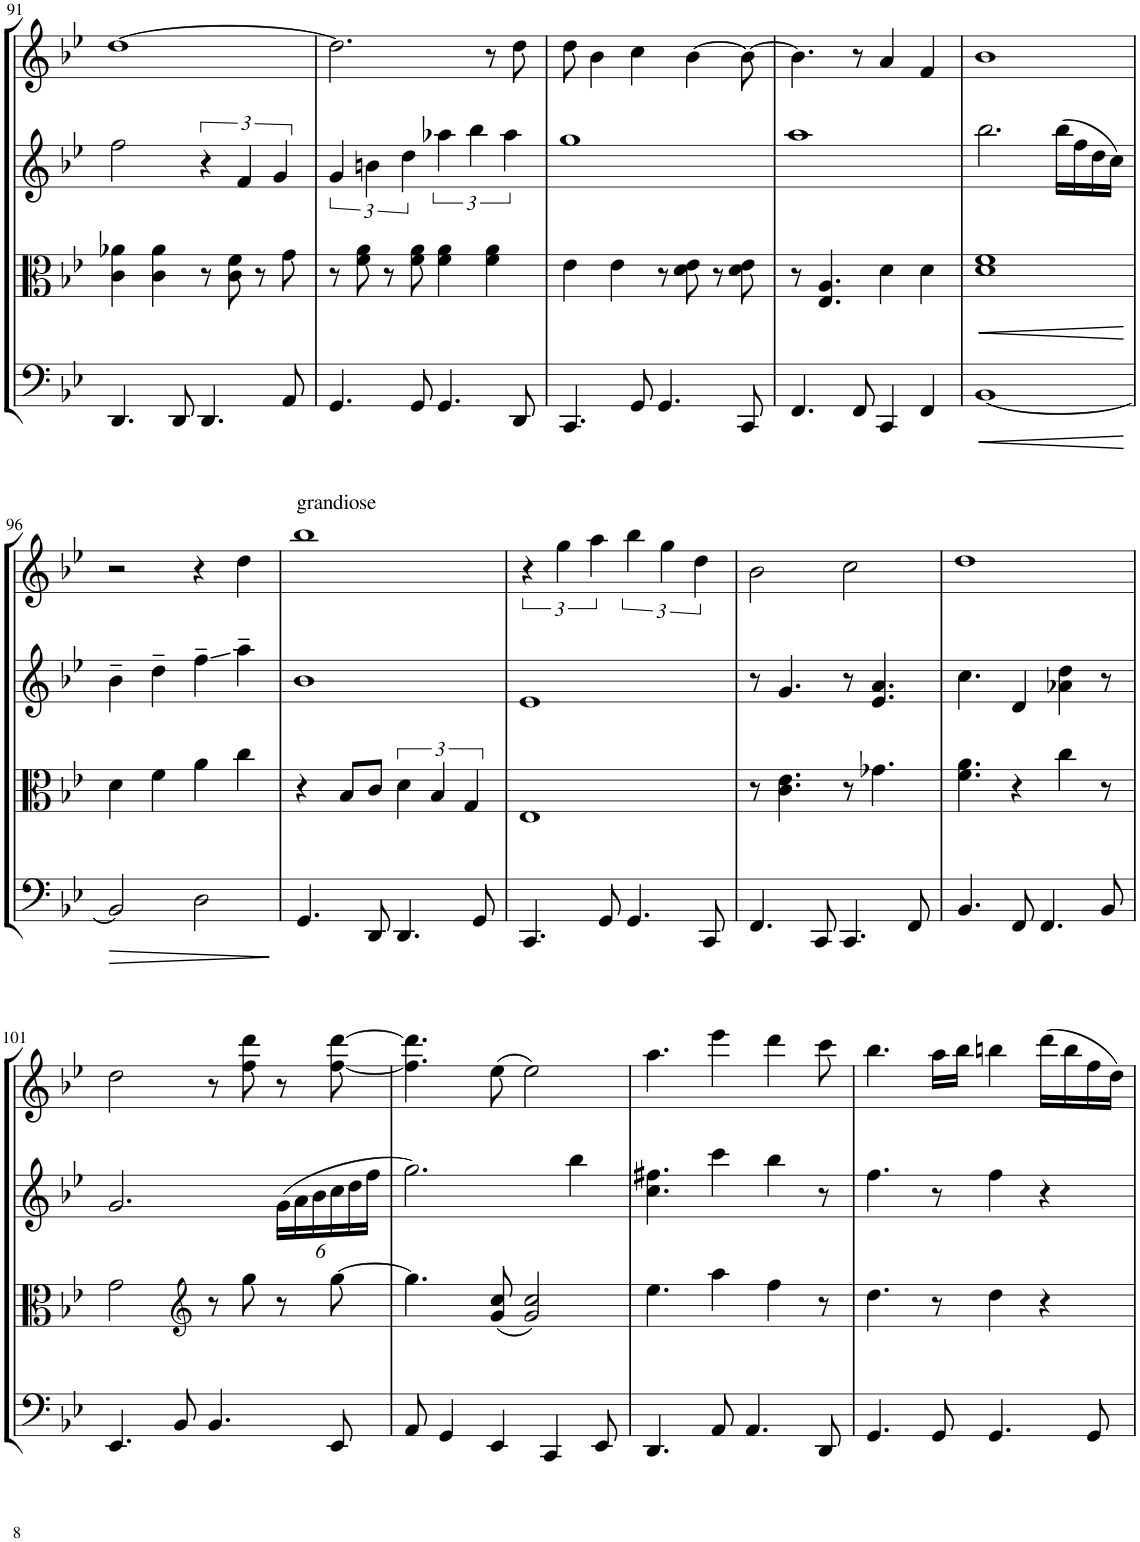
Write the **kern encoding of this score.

**kern	**dynam	**kern	**dynam	**kern	**kern
*part4	*part4	*part3	*part3	*part2	*part1
*staff4	*staff4	*staff3	*staff3	*staff2	*staff1
*I"Violoncello	*	*I"Viola	*	*I"Violin II	*I"Violin I
*I'Vc	*	*I'Vla	*	*I'Vln	*I'Vln
!!LO:PB:g=z
*clefF4	*	*clefC3	*	*clefG2	*clefG2
*k[b-e-]	*	*k[b-e-]	*	*k[b-e-]	*k[b-e-]
*M4/4	*	*M4/4	*	*M4/4	*M4/4
*met(c)	*	*met(c)	*	*met(c)	*met(c)
=91	=91	=91	=91	=91	=91
4.DD/	.	4c\ 4a-X\	.	2ff\	[1dd
.	.	4c\ 4a-\	.	.	.
8DD/	.	.	.	.	.
4.DD/	.	8r	.	6r	.
.	.	8c\ 8f\	.	.	.
.	.	.	.	6f/	.
.	.	8r	.	.	.
.	.	.	.	6g/	.
8AA/	.	8g\	.	.	.
=92	=92	=92	=92	=92	=92
4.GG/	.	8r	.	6g/	2.dd\]
.	.	8f\ 8a\	.	.	.
.	.	.	.	6bn\	.
.	.	8r	.	.	.
.	.	.	.	6dd\	.
8GG/	.	8f\ 8a\	.	.	.
4.GG/	.	4f\ 4a\	.	6aa-X\	.
.	.	.	.	6bb-\	.
.	.	4f\ 4a\	.	.	8r
.	.	.	.	6aa-\	.
8DD/	.	.	.	.	8dd\
=93	=93	=93	=93	=93	=93
4.CC/	.	4e-\	.	1gg	8dd\
.	.	.	.	.	4b-\
.	.	4e-\	.	.	.
8GG/	.	.	.	.	4cc\
4.GG/	.	8r	.	.	.
.	.	8d\ 8e-\	.	.	[4b-\
.	.	8r	.	.	.
8CC/	.	8d\ 8e-\	.	.	8b-\_
=94	=94	=94	=94	=94	=94
4.FF/	.	8r	.	1aa	4.b-\]
.	.	4.E-/ 4.A/	.	.	.
8FF/	.	.	.	.	8r
4CC/	.	4d\	.	.	4a/
4FF/	.	4d\	.	.	4f/
=95	=95	=95	=95	=95	=95
!	!LO:HP:b	!	!LO:HP:b	!	!
[1BB-	<	1d 1f	<	2.bb-\	1b-
.	.	.	.	(16bb-\LL	.
.	.	.	.	16ff\	.
.	.	.	.	16dd\	.
.	.	.	.	16cc\JJ)	.
.	[	.	[	.	.
!!LO:LB:g=z
=96	=96	=96	=96	=96	=96
!	!LO:HP:b	!	!	!	!
2BB-/]	>	4d\	.	4b-~\	2r
.	.	4f\	.	4dd~\	.
2D\	.	4a\	.	4ff~\	4r
.	.	4cc\	.	4aa~\	4dd\
.	]	.	.	.	.
=97	=97	=97	=97	=97	=97
!	!	!	!	!	!LO:TX:a:t=grandiose
4.GG/	.	4r	.	1b-	1bb-
.	.	8B-/L	.	.	.
8DD/	.	8c/J	.	.	.
4.DD/	.	6d\	.	.	.
.	.	6B-/	.	.	.
.	.	6G/	.	.	.
8GG/	.	.	.	.	.
=98	=98	=98	=98	=98	=98
4.CC/	.	1E-	.	1e-	6r
.	.	.	.	.	6gg\
.	.	.	.	.	6aa\
8GG/	.	.	.	.	.
4.GG/	.	.	.	.	6bb-\
.	.	.	.	.	6gg\
.	.	.	.	.	6dd\
8CC/	.	.	.	.	.
=99	=99	=99	=99	=99	=99
4.FF/	.	8r	.	8r	2b-\
.	.	4.c\ 4.e-\	.	4.g/	.
8CC/	.	.	.	.	.
4.CC/	.	8r	.	8r	2cc\
.	.	4.g-X\	.	4.e-/ 4.a/	.
8FF/	.	.	.	.	.
=100	=100	=100	=100	=100	=100
4.BB-/	.	4.f\ 4.a\	.	4.cc\	1dd
8FF/	.	4r	.	4d/	.
4.FF/	.	.	.	.	.
.	.	4cc\	.	4a-X\ 4dd\	.
8BB-/	.	8r	.	8r	.
!!LO:LB:g=z
=101	=101	=101	=101	=101	=101
4.EE-/	.	2g\	.	2.g/	2dd\
8BB-/	.	.	.	.	.
*	*	*clefG2	*	*	*
4.BB-/	.	8r	.	.	8r
.	.	8gg\	.	.	8ff\ 8ddd\
*	*	*	*	*Xbrackettup	*
.	.	8r	.	(24g\LL	8r
.	.	.	.	24a\	.
.	.	.	.	24b-\	.
8EE-/	.	[8gg\	.	24cc\	[8ff\ [8ddd\
.	.	.	.	24dd\	.
.	.	.	.	24ff\JJ	.
=102	=102	=102	=102	=102	=102
8AA/	.	4.gg\]	.	2.gg\)	4.ff\] 4.ddd\]
4GG/	.	.	.	.	.
4EE-/	.	(8g/ 8cc/	.	.	(8ee-\
.	.	2g/ 2cc/)	.	.	2ee-\)
4CC/	.	.	.	.	.
.	.	.	.	4bb-\	.
8EE-/	.	.	.	.	.
=103	=103	=103	=103	=103	=103
4.DD/	.	4.ee-\	.	4.cc\ 4.ff#X\	4.aa\
8AA/	.	4aa\	.	4ccc\	4eee-\
4.AA/	.	.	.	.	.
.	.	4ff\	.	4bb-\	4ddd\
8DD/	.	8r	.	8r	8ccc\
=104	=104	=104	=104	=104	=104
4.GG/	.	4.dd\	.	4.ff\	4.bb-\
8GG/	.	8r	.	8r	16aa\LL
.	.	.	.	.	16bb-\JJ
4.GG/	.	4dd\	.	4ff\	4bbn\
.	.	4r	.	4r	(16ddd\LL
.	.	.	.	.	16bb\
8GG/	.	.	.	.	16ff\
.	.	.	.	.	16dd\JJ)
=	=	=	=	=	=
*-	*-	*-	*-	*-	*-
